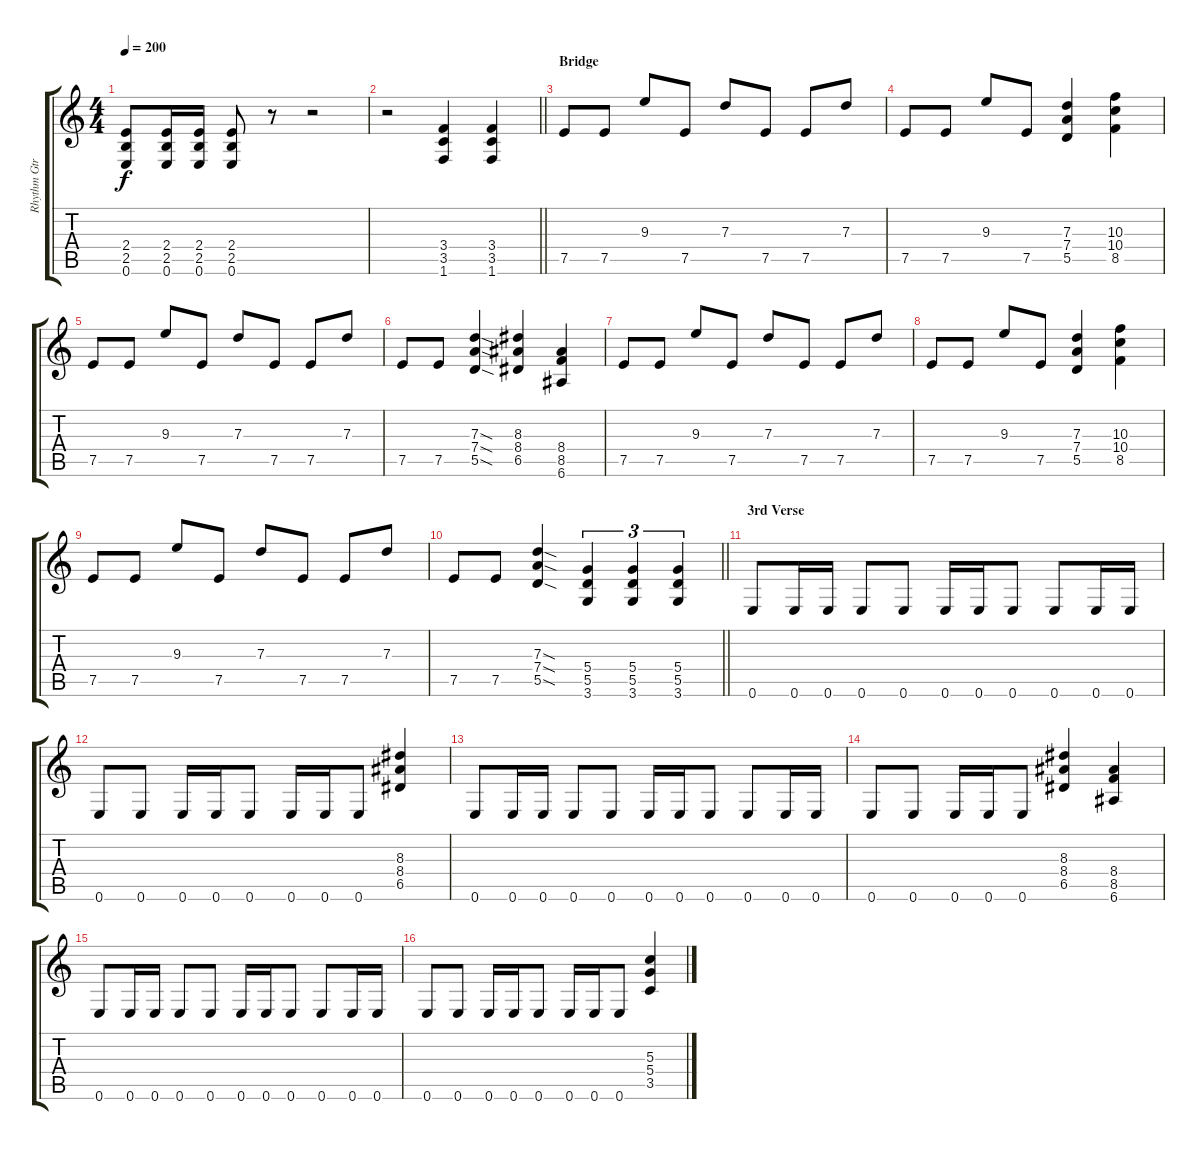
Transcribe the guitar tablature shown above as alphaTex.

\track ("Rhythm Gtr. II" "Rhythm Gtr") {instrument distortionguitar}
\staff {score tabs}
\tuning (E4 B3 G3 D3 A2 E2) {hide}
\ts (4 4)
\tempo 200
\clef g2
\ks c
(2.4 2.5 0.6).8{dy f} (2.4 2.5 0.6).16 (2.4 2.5 0.6).16 (2.4 2.5 0.6).8 r.8 r.2 |
\barLineRight lightlight
r.2 (3.4 3.5 1.6).4 (3.4 3.5 1.6).4 |
\section ("" "Bridge")
7.5.8 7.5.8 9.3.8 7.5.8 7.3.8 7.5.8 7.5.8 7.3.8 |
7.5.8 7.5.8 9.3.8 7.5.8 (7.3 7.4 5.5).4 (10.3 10.4 8.5).4 |
7.5.8 7.5.8 9.3.8 7.5.8 7.3.8 7.5.8 7.5.8 7.3.8 |
7.5.8 7.5.8 (7.3{sod} 7.4{sod} 5.5{sod}).4 (8.3 8.4 6.5).4 (8.4 8.5 6.6).4 |
7.5.8 7.5.8 9.3.8 7.5.8 7.3.8 7.5.8 7.5.8 7.3.8 |
7.5.8 7.5.8 9.3.8 7.5.8 (7.3 7.4 5.5).4 (10.3 10.4 8.5).4 |
7.5.8 7.5.8 9.3.8 7.5.8 7.3.8 7.5.8 7.5.8 7.3.8 |
\barLineRight lightlight
7.5.8 7.5.8 (7.3{sod} 7.4{sod} 5.5{sod}).4 (5.4 5.5 3.6).4{tu (3 2)} (5.4 5.5 3.6).4{tu (3 2)} (5.4 5.5 3.6).4{tu (3 2)} |
\section ("" "3rd Verse")
0.6.8 0.6.16 0.6.16 0.6.8 0.6.8 0.6.16 0.6.16 0.6.8 0.6.8 0.6.16 0.6.16 |
0.6.8 0.6.8 0.6.16 0.6.16 0.6.8 0.6.16 0.6.16 0.6.8 (8.3 8.4 6.5).4 |
0.6.8 0.6.16 0.6.16 0.6.8 0.6.8 0.6.16 0.6.16 0.6.8 0.6.8 0.6.16 0.6.16 |
0.6.8 0.6.8 0.6.16 0.6.16 0.6.8 (8.3 8.4 6.5).4 (8.4 8.5 6.6).4 |
0.6.8 0.6.16 0.6.16 0.6.8 0.6.8 0.6.16 0.6.16 0.6.8 0.6.8 0.6.16 0.6.16 |
0.6.8 0.6.8 0.6.16 0.6.16 0.6.8 0.6.16 0.6.16 0.6.8 (5.3 5.4 3.5).4
